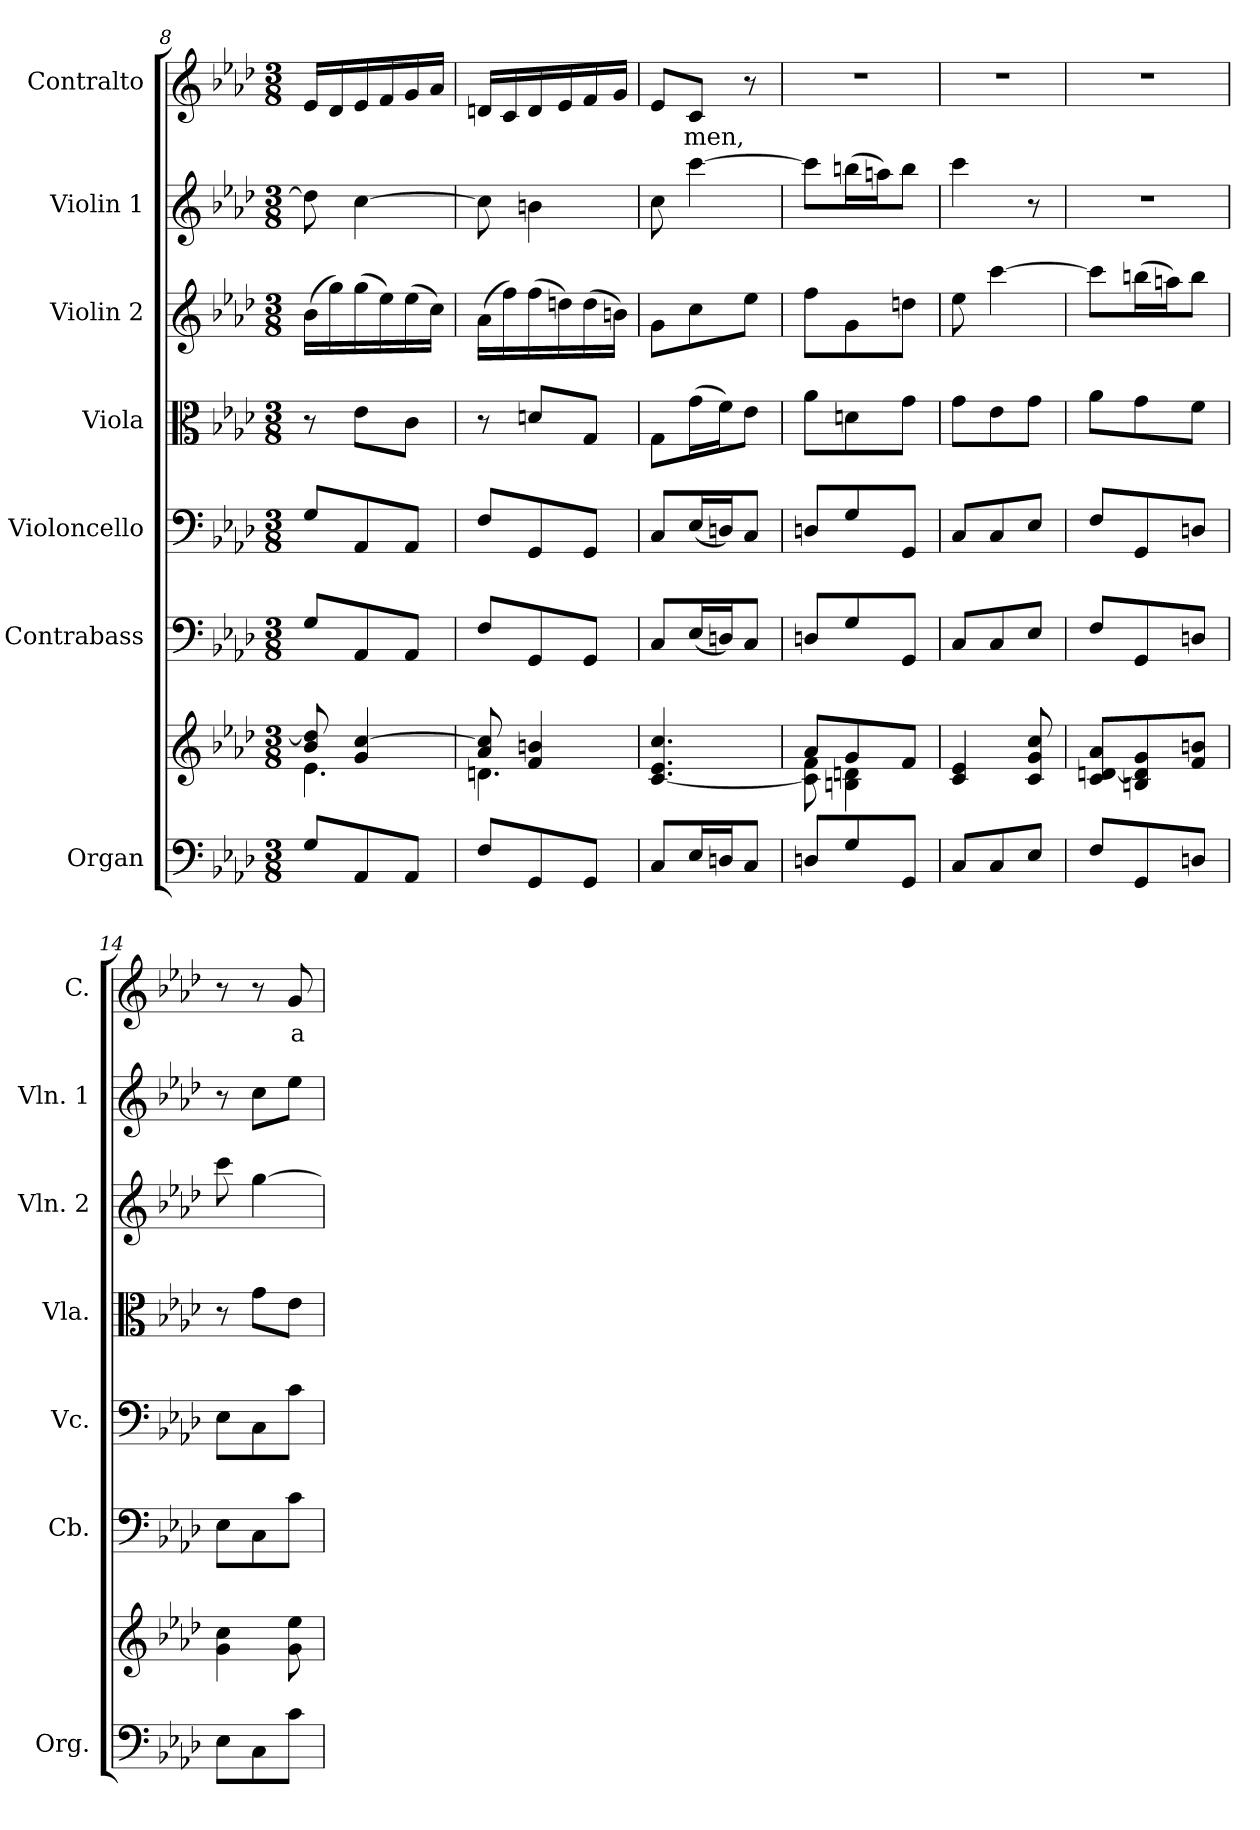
**kern	**kern	**kern	**kern	**kern	**kern	**kern	**kern	**text
*part7	*part7	*part6	*part5	*part4	*part3	*part2	*part1	*part1
*staff8	*staff7	*staff6	*staff5	*staff4	*staff3	*staff2	*staff1	*staff1
*I"Organ	*	*I"Contrabass	*I"Violoncello	*I"Viola	*I"Violin 2	*I"Violin 1	*I"Contralto	*
*I'Org.	*	*I'Cb.	*I'Vc.	*I'Vla.	*I'Vln. 2	*I'Vln. 1	*I'C.	*
*clefF4	*clefG2	*clefF4	*clefF4	*clefC3	*clefG2	*clefG2	*clefG2	*
*	*	*ITrd7c12	*	*	*	*	*	*
*k[b-e-a-d-]	*k[b-e-a-d-]	*k[b-e-a-d-]	*k[b-e-a-d-]	*k[b-e-a-d-]	*k[b-e-a-d-]	*k[b-e-a-d-]	*k[b-e-a-d-]	*
*f:	*f:	*f:	*f:	*f:	*f:	*f:	*f:	*
*M3/8	*M3/8	*M3/8	*M3/8	*M3/8	*M3/8	*M3/8	*M3/8	*
=8	=8	=8	=8	=8	=8	=8	=8	=8
*	*^	*	*	*	*	*	*	*
8Gi/L	8b-i/ 8dd-i]	4.e-i\	8GGi/L	8Gi/L	8r	(16b-i\LL	8dd-i\]	16e-i/LL	.
.	.	.	.	.	.	16ggi\)	.	16d-i/	.
8AA-i/	4gi/ [4cci	.	8AAA-i/	8AA-i/	8e-i\L	(16ggi\	[4cci\	16e-i/	.
.	.	.	.	.	.	16ee-i\)	.	16fi/	.
8AA-i/J	.	.	8AAA-i/J	8AA-i/J	8ci\J	(16ee-i\	.	16gi/	.
.	.	.	.	.	.	16cci\JJ)	.	16a-i/JJ	.
=9	=9	=9	=9	=9	=9	=9	=9	=9	=9
8Fi/L	8a-i/ 8cci]	4.dni\	8FFi/L	8Fi/L	8r	(16a-i\LL	8cci\]	16dni/LL	.
.	.	.	.	.	.	16ffi\)	.	16ci/	.
8GGi/	4fi/ 4bni	.	8GGGi/	8GGi/	8dni/L	(16ffi\	4bni\	16di/	.
.	.	.	.	.	.	16ddni\)	.	16e-i/	.
8GGi/J	.	.	8GGGi/J	8GGi/J	8Gi/J	(16ddi\	.	16fi/	.
.	.	.	.	.	.	16bni\JJ)	.	16gi/JJ	.
*	*v	*v	*	*	*	*	*	*	*
=10	=10	=10	=10	=10	=10	=10	=10	=10
8Ci/L	[4.ci/ 4.e-i 4.cci	8CCi/L	8Ci/L	8Gi\L	8gi\L	8cci\	8e-i/L	.
!	!	!	!	!	!	!	!	!LO:LY:b:color=#000000
16E-i/L	.	(16EE-i/L	(16E-i/L	(16gi\L	8cci\	[4ccci\	8ci/J	-men,
16Dni/J	.	16DDni/J)	16Dni/J)	16fi\J)	.	.	.	.
8Ci/J	.	8CCi/J	8Ci/J	8e-i\J	8ee-i\J	.	8r	.
=11	=11	=11	=11	=11	=11	=11	=11	=11
*	*^	*	*	*	*	*	*	*
!	!	!	!	!	!	!	!	!LO:N:vis=1	!
8Dni/L	8ci\] 8fi	8a-i/L	8DDni/L	8Dni/L	8a-i\L	8ffi\L	8ccci\L]	4.r	.
8Gi/	4Bni\ 4dni	8gi/	8GGi/	8Gi/	8dni\	8gi\	(16bbni\L	.	.
.	.	.	.	.	.	.	16aani\J)	.	.
8GGi/J	.	8fi/J	8GGGi/J	8GGi/J	8gi\J	8ddni\J	8bbi\J	.	.
=12	=12	=12	=12	=12	=12	=12	=12	=12	=12
!	!	!	!	!	!	!	!	!LO:N:vis=1	!
*	*v	*v	*	*	*	*	*	*	*
8Ci/L	4ci/ 4e-i	8CCi/L	8Ci/L	8gi\L	8ee-i\	4ccci\	4.r	.
8Ci/	.	8CCi/	8Ci/	8e-i\	[4ccci\	.	.	.
8E-i/J	8ci/ 8gi 8cci	8EE-i/J	8E-i/J	8gi\J	.	8r	.	.
!!LO:PB:g=z
=13	=13	=13	=13	=13	=13	=13	=13	=13
!	!	!	!	!	!	!LO:N:vis=1	!LO:N:vis=1	!
8Fi/L	8ci/ [8dni/ 8a-i/L	8FFi/L	8Fi/L	8a-i\L	8ccci\L]	4.r	4.r	.
8GGi/	8Bni/ 8di]/ 8gi/	8GGGi/	8GGi/	8gi\	(16bbni\L	.	.	.
.	.	.	.	.	16aani\J)	.	.	.
8Dni/J	8fi/ 8bni/J	8DDni/J	8Dni/J	8fi\J	8bbi\J	.	.	.
=14	=14	=14	=14	=14	=14	=14	=14	=14
8E-i\L	4gi\ 4cci	8EE-i\L	8E-i\L	8r	8ccci\	8r	8r	.
8Ci\	.	8CCi\	8Ci\	8gi\L	[4ggi\	8cci\L	8r	.
!	!	!	!	!	!	!	!	!LO:LY:b:color=#000000
8ci\J	8gi\ 8ee-i	8Ci\J	8ci\J	8e-i\J	.	8ee-i\J	8gi/	a-
=	=	=	=	=	=	=	=	=
*-	*-	*-	*-	*-	*-	*-	*-	*-
